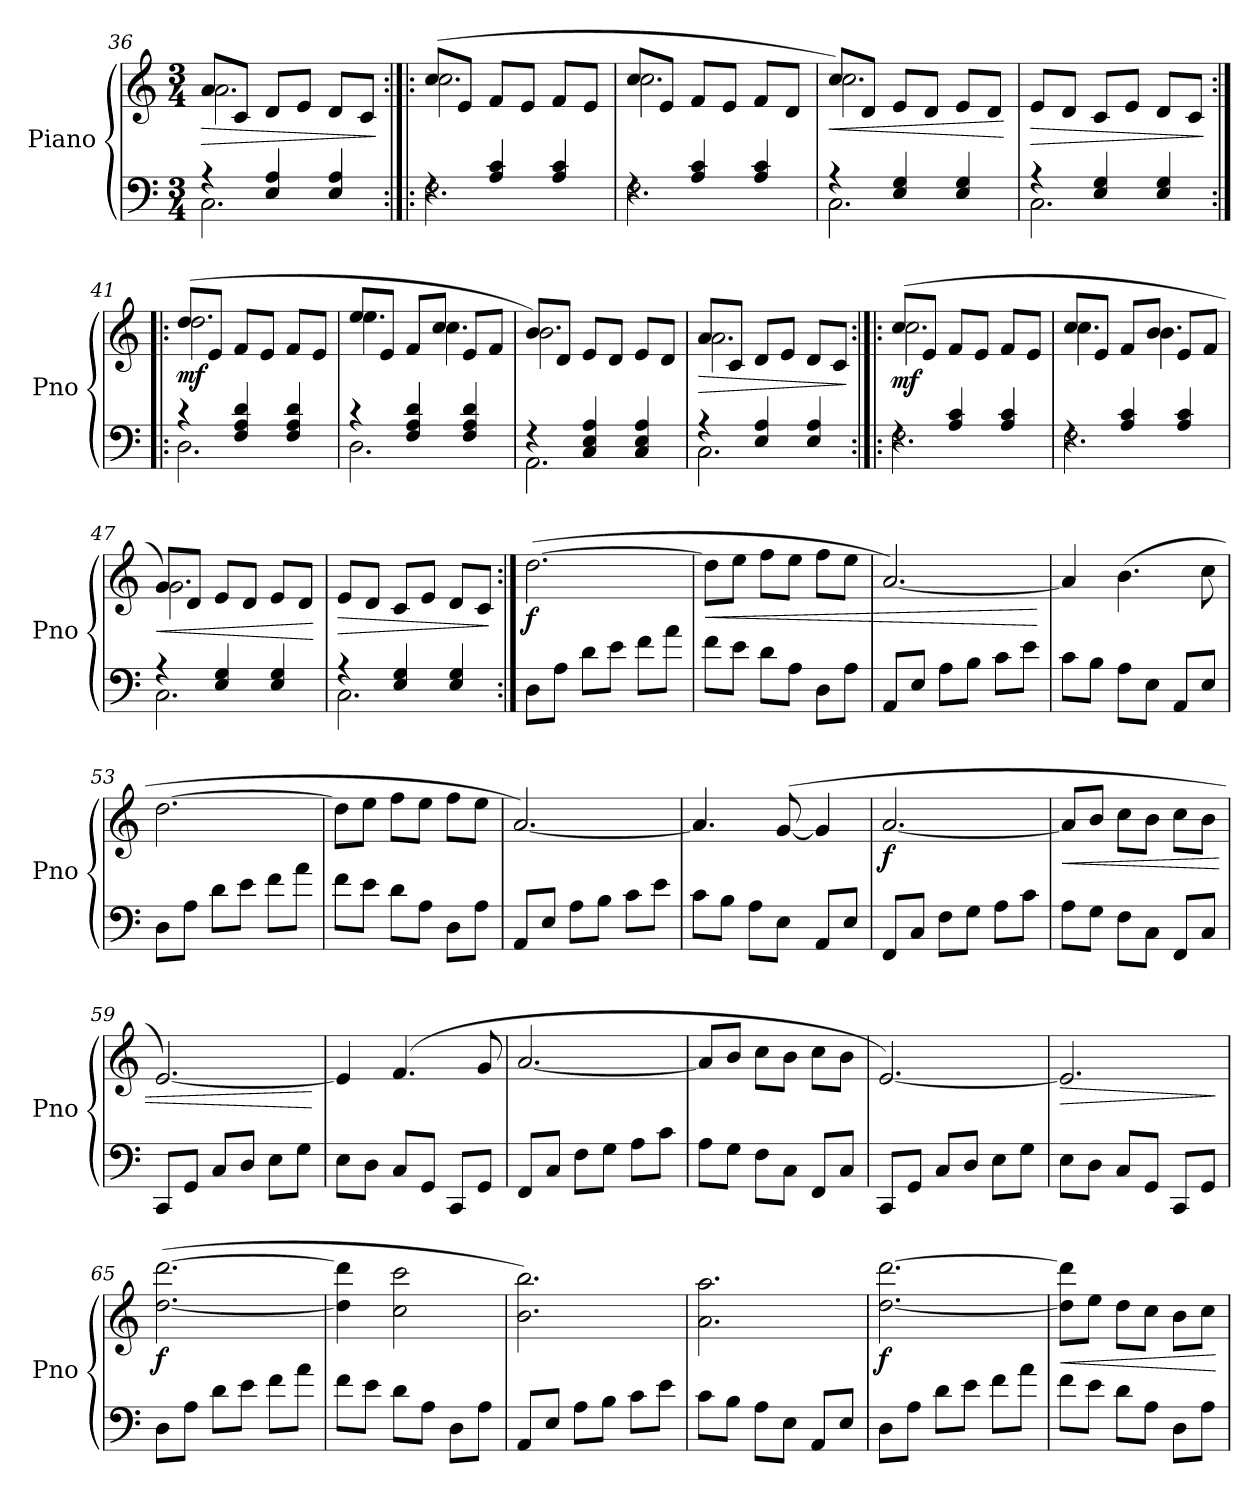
**kern	**kern	**dynam
*part1	*part1	*part1
*staff2	*staff1	*staff1/2
*I"Piano	*	*
*I'Pno	*	*
*clefF4	*clefG2	*
*k[]	*k[]	*
*M3/4	*M3/4	*
=36	=36	=36
*^	*	*
!	!	!	!LO:HP:b
*	*	*^	*
4r	2.C\	8a/L	2.a\	>
.	.	8c/J	.	.
4E/ 4A/	.	8d/L	.	.
.	.	8e/J	.	.
4E/ 4A/	.	8d/L	.	.
.	.	8c/J	.	.
*v	*v	*	*	*
*	*v	*v	*
.	.	]
!!LO:PB:g=z
=37:|!|:	=37:|!|:	=37:|!|:
*^	*^	*
4rF	2.F\	(8cc/L	2.cc\	.
.	.	8e/J	.	.
4A/ 4c/	.	8f/L	.	.
.	.	8e/J	.	.
4A/ 4c/	.	8f/L	.	.
.	.	8e/J	.	.
=38	=38	=38	=38	=38
4rF	2.F\	8cc/L	2.cc\	.
.	.	8e/J	.	.
4A/ 4c/	.	8f/L	.	.
.	.	8e/J	.	.
4A/ 4c/	.	8f/L	.	.
.	.	8d/J	.	.
=39	=39	=39	=39	=39
!	!	!	!	!LO:HP:b
4r	2.C\	8cc/L)	2.cc\	<
.	.	8d/J	.	.
4E/ 4G/	.	8e/L	.	.
.	.	8d/J	.	.
4E/ 4G/	.	8e/L	.	.
.	.	8d/J	.	.
*v	*v	*	*	*
*	*v	*v	*
.	.	[
=40	=40	=40
*^	*	*
!	!	!	!LO:HP:b
4r	2.C\	8e/L	>
.	.	8d/J	.
4E/ 4G/	.	8c/L	.
.	.	8e/J	.
4E/ 4G/	.	8d/L	.
.	.	8c/J	.
*v	*v	*	*
.	.	]
!!LO:LB:g=z
=41:|!|:	=41:|!|:	=41:|!|:
*^	*^	*
!	!	!	!	!LO:DY:b
4r	2.D\	(8dd/L	2.dd\	mf
.	.	8e/J	.	.
4F/ 4A/ 4d/	.	8f/L	.	.
.	.	8e/J	.	.
4F/ 4A/ 4d/	.	8f/L	.	.
.	.	8e/J	.	.
=42	=42	=42	=42	=42
4r	2.D\	8ee/L	4.ee\	.
.	.	8e/J	.	.
4F/ 4A/ 4d/	.	8f/L	.	.
.	.	8cc/J	4.cc\	.
4F/ 4A/ 4d/	.	8e/L	.	.
.	.	8f/J	.	.
=43	=43	=43	=43	=43
4r	2.AA\	8b/L)	2.b\	.
.	.	8d/J	.	.
4C/ 4E/ 4A/	.	8e/L	.	.
.	.	8d/J	.	.
4C/ 4E/ 4A/	.	8e/L	.	.
.	.	8d/J	.	.
=44	=44	=44	=44	=44
!	!	!	!	!LO:HP:b
4r	2.C\	8a/L	2.a\	>
.	.	8c/J	.	.
4E/ 4A/	.	8d/L	.	.
.	.	8e/J	.	.
4E/ 4A/	.	8d/L	.	.
.	.	8c/J	.	.
*v	*v	*	*	*
*	*v	*v	*
.	.	]
!!LO:LB:g=z
=45:|!|:	=45:|!|:	=45:|!|:
*^	*^	*
!	!	!	!	!LO:DY:b
4rF	2.F\	(8cc/L	2.cc\	mf
.	.	8e/J	.	.
4A/ 4c/	.	8f/L	.	.
.	.	8e/J	.	.
4A/ 4c/	.	8f/L	.	.
.	.	8e/J	.	.
=46	=46	=46	=46	=46
4rF	2.F\	8cc/L	4.cc\	.
.	.	8e/J	.	.
4A/ 4c/	.	8f/L	.	.
.	.	8b/J	4.b\	.
4A/ 4c/	.	8e/L	.	.
.	.	8f/J	.	.
=47	=47	=47	=47	=47
!	!	!	!	!LO:HP:b
4r	2.C\	8g/L)	2.g\	<
.	.	8d/J	.	.
4E/ 4G/	.	8e/L	.	.
.	.	8d/J	.	.
4E/ 4G/	.	8e/L	.	.
.	.	8d/J	.	.
*v	*v	*	*	*
*	*v	*v	*
.	.	[
=48	=48	=48
*^	*	*
!	!	!	!LO:HP:b
4r	2.C\	8e/L	>
.	.	8d/J	.
4E/ 4G/	.	8c/L	.
.	.	8e/J	.
4E/ 4G/	.	8d/L	.
.	.	8c/J	.
*v	*v	*	*
.	.	]
!!LO:LB:g=z
=49:|!	=49:|!	=49:|!
!	!	!LO:DY:b
8D\L	([2.dd\	f
8A\J	.	.
8d\L	.	.
8e\J	.	.
8f\L	.	.
8a\J	.	.
=50	=50	=50
!	!	!LO:HP:b
8f\L	8dd\L]	<
8e\J	8ee\J	.
8d\L	8ff\L	.
8A\J	8ee\J	.
8D\L	8ff\L	.
8A\J	8ee\J	.
=51	=51	=51
8AA/L	[2.a/)	.
8E/J	.	.
8A\L	.	.
8B\J	.	.
8c\L	.	.
8e\J	.	.
.	.	[
=52	=52	=52
8c\L	4a/]	.
8B\J	.	.
8A\L	(4.b\	.
8E\J	.	.
8AA/L	.	.
8E/J	8cc\	.
!!LO:LB:g=z
=53	=53	=53
8D\L	[2.dd\	.
8A\J	.	.
8d\L	.	.
8e\J	.	.
8f\L	.	.
8a\J	.	.
=54	=54	=54
8f\L	8dd\L]	.
8e\J	8ee\J	.
8d\L	8ff\L	.
8A\J	8ee\J	.
8D\L	8ff\L	.
8A\J	8ee\J	.
=55	=55	=55
8AA/L	[2.a/)	.
8E/J	.	.
8A\L	.	.
8B\J	.	.
8c\L	.	.
8e\J	.	.
=56	=56	=56
8c\L	4.a/]	.
8B\J	.	.
8A\L	.	.
8E\J	([8g/	.
8AA/L	4g/]	.
8E/J	.	.
!!LO:LB:g=z
=57	=57	=57
!	!	!LO:DY:b
8FF/L	[2.a/	f
8C/J	.	.
8F\L	.	.
8G\J	.	.
8A\L	.	.
8c\J	.	.
=58	=58	=58
!	!	!LO:HP:b
8A\L	8a/L]	<
8G\J	8b/J	.
8F\L	8cc\L	.
8C\J	8b\J	.
8FF/L	8cc\L	.
8C/J	8b\J	.
=59	=59	=59
8CC/L	[2.e/)	.
8GG/J	.	.
8C/L	.	.
8D/J	.	.
8E\L	.	.
8G\J	.	.
.	.	[
=60	=60	=60
8E\L	4e/]	.
8D\J	.	.
8C/L	(4.f/	.
8GG/J	.	.
8CC/L	.	.
8GG/J	8g/	.
!!LO:PB:g=z
=61	=61	=61
8FF/L	[2.a/	.
8C/J	.	.
8F\L	.	.
8G\J	.	.
8A\L	.	.
8c\J	.	.
=62	=62	=62
8A\L	8a/L]	.
8G\J	8b/J	.
8F\L	8cc\L	.
8C\J	8b\J	.
8FF/L	8cc\L	.
8C/J	8b\J	.
=63	=63	=63
8CC/L	[2.e/)	.
8GG/J	.	.
8C/L	.	.
8D/J	.	.
8E\L	.	.
8G\J	.	.
=64	=64	=64
!	!	!LO:HP:b
8E\L	2.e/]	>
8D\J	.	.
8C/L	.	.
8GG/J	.	.
8CC/L	.	.
8GG/J	.	.
.	.	]
!!LO:LB:g=z
=65	=65	=65
!	!	!LO:DY:b
8D\L	([2.dd\ [2.ddd\	f
8A\J	.	.
8d\L	.	.
8e\J	.	.
8f\L	.	.
8a\J	.	.
=66	=66	=66
8f\L	4dd\] 4ddd\]	.
8e\J	.	.
8d\L	2cc\ 2ccc\	.
8A\J	.	.
8D\L	.	.
8A\J	.	.
=67	=67	=67
8AA/L	2.b\ 2.bb\)	.
8E/J	.	.
8A\L	.	.
8B\J	.	.
8c\L	.	.
8e\J	.	.
=68	=68	=68
8c\L	2.a\ 2.aa\	.
8B\J	.	.
8A\L	.	.
8E\J	.	.
8AA/L	.	.
8E/J	.	.
!!LO:LB:g=z
=69	=69	=69
!	!	!LO:DY:b
8D\L	[2.dd\ [2.ddd\	f
8A\J	.	.
8d\L	.	.
8e\J	.	.
8f\L	.	.
8a\J	.	.
=70	=70	=70
!	!	!LO:HP:b
8f\L	8dd\] 8ddd\]L	<
8e\J	8ee\J	.
8d\L	8dd\L	.
8A\J	8cc\J	.
8D\L	8b\L	.
8A\J	8cc\J	.
.	.	[
=	=	=
*-	*-	*-
